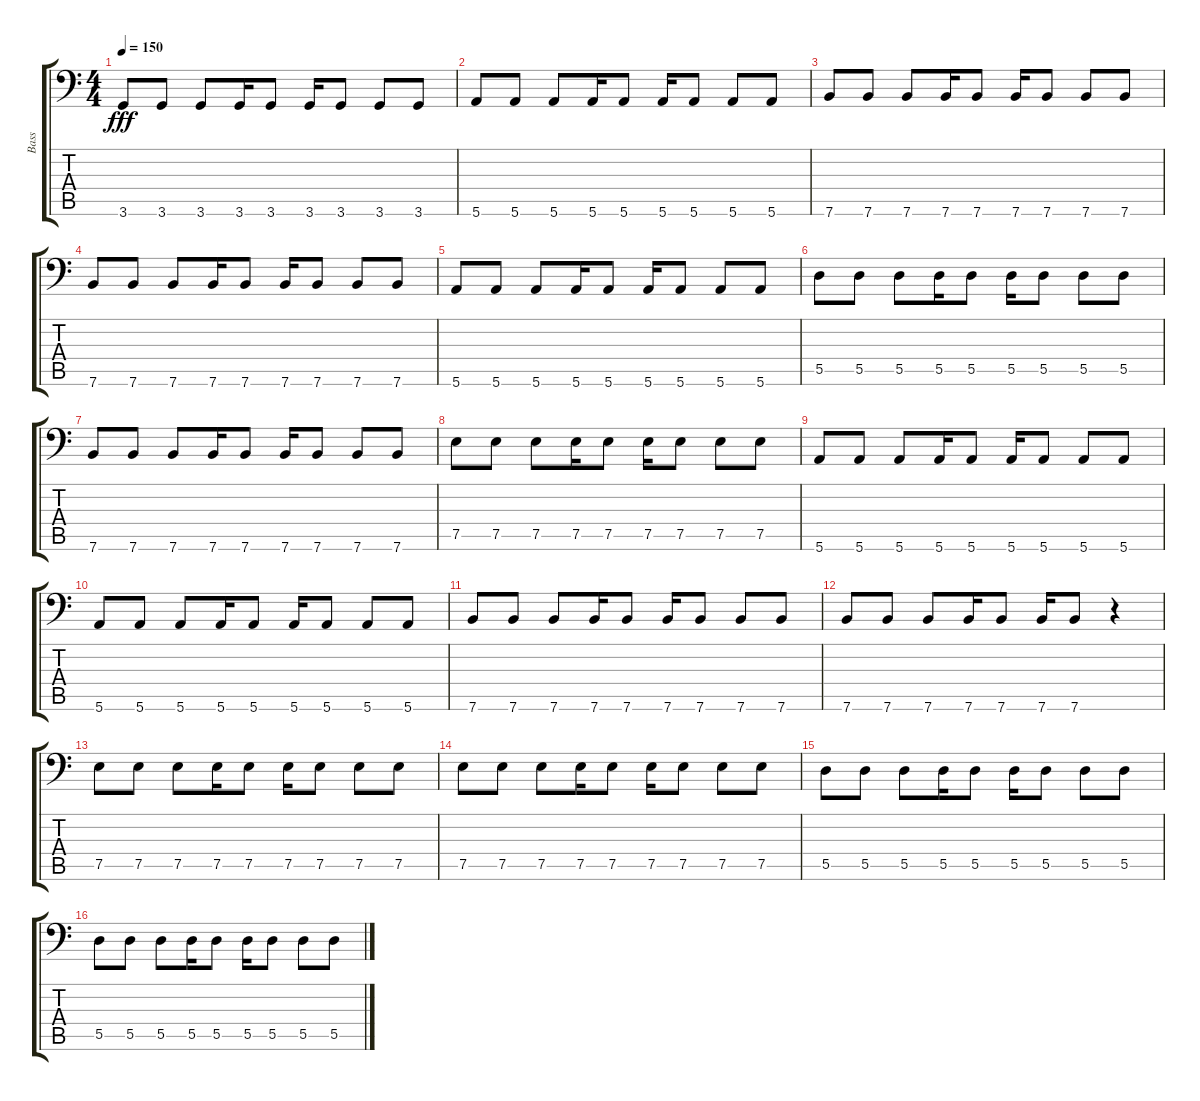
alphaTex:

\track ("Bass" "Bass") {instrument synthbass1}
\staff {score tabs}
\tuning (E3 B2 G2 D2 A1 E1) {hide}
\ts (4 4)
\tempo 150
\clef f4
\ks c
3.6.8{dy fff} 3.6.8 3.6.8 3.6.16 3.6.8 3.6.16 3.6.8 3.6.8 3.6.8 |
5.6.8 5.6.8 5.6.8 5.6.16 5.6.8 5.6.16 5.6.8 5.6.8 5.6.8 |
7.6.8 7.6.8 7.6.8 7.6.16 7.6.8 7.6.16 7.6.8 7.6.8 7.6.8 |
7.6.8 7.6.8 7.6.8 7.6.16 7.6.8 7.6.16 7.6.8 7.6.8 7.6.8 |
5.6.8 5.6.8 5.6.8 5.6.16 5.6.8 5.6.16 5.6.8 5.6.8 5.6.8 |
5.5.8 5.5.8 5.5.8 5.5.16 5.5.8 5.5.16 5.5.8 5.5.8 5.5.8 |
7.6.8 7.6.8 7.6.8 7.6.16 7.6.8 7.6.16 7.6.8 7.6.8 7.6.8 |
7.5.8 7.5.8 7.5.8 7.5.16 7.5.8 7.5.16 7.5.8 7.5.8 7.5.8 |
5.6.8 5.6.8 5.6.8 5.6.16 5.6.8 5.6.16 5.6.8 5.6.8 5.6.8 |
5.6.8 5.6.8 5.6.8 5.6.16 5.6.8 5.6.16 5.6.8 5.6.8 5.6.8 |
7.6.8 7.6.8 7.6.8 7.6.16 7.6.8 7.6.16 7.6.8 7.6.8 7.6.8 |
7.6.8 7.6.8 7.6.8 7.6.16 7.6.8 7.6.16 7.6.8 r.4 |
7.5.8 7.5.8 7.5.8 7.5.16 7.5.8 7.5.16 7.5.8 7.5.8 7.5.8 |
7.5.8 7.5.8 7.5.8 7.5.16 7.5.8 7.5.16 7.5.8 7.5.8 7.5.8 |
5.5.8 5.5.8 5.5.8 5.5.16 5.5.8 5.5.16 5.5.8 5.5.8 5.5.8 |
5.5.8 5.5.8 5.5.8 5.5.16 5.5.8 5.5.16 5.5.8 5.5.8 5.5.8
